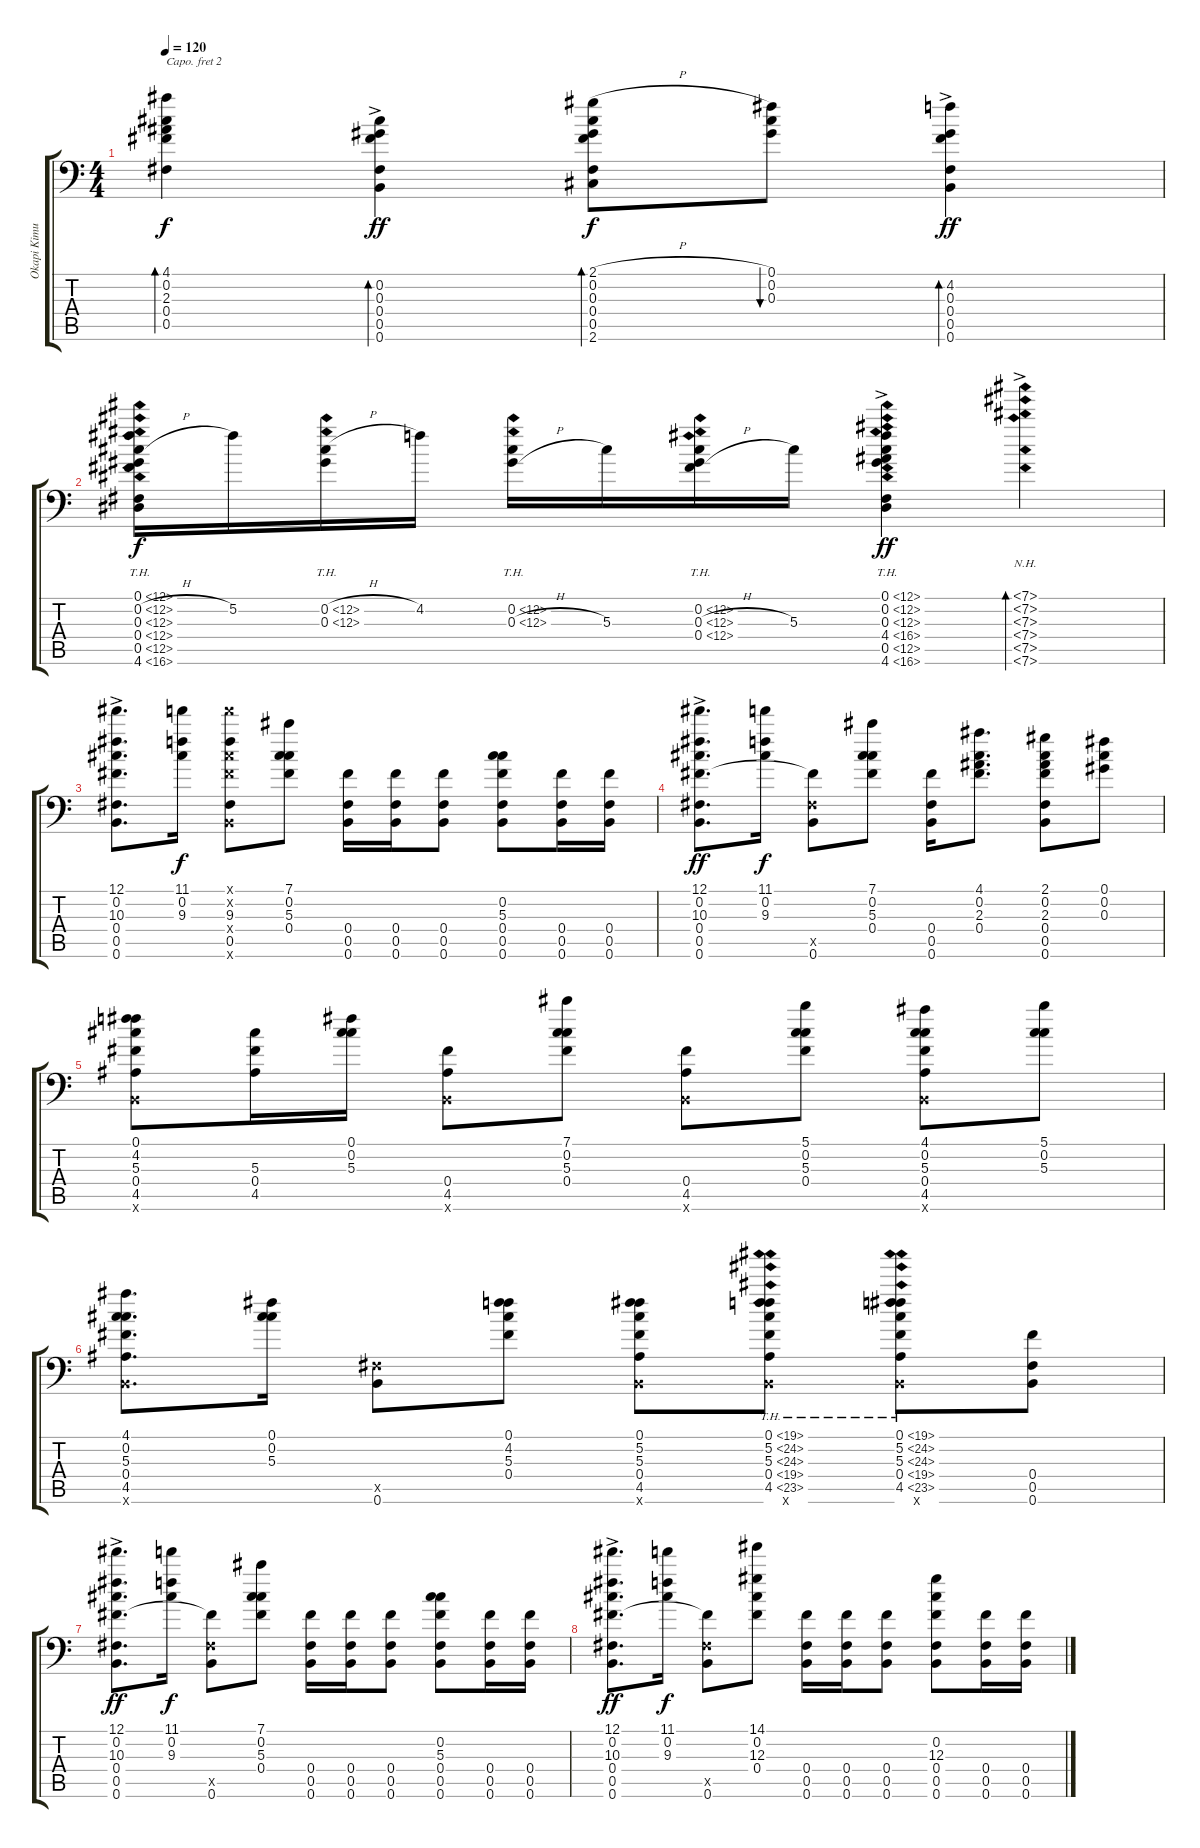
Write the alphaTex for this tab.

\track ("Okapi Kimura" "Okapi Kimu") {instrument acousticguitarsteel}
\staff {score tabs}
\capo 2
\tuning (E4 B3 Gb3 E3 E2 A1) {hide}
\ts (4 4)
\tempo 120
\clef f4
\ks c
(4.1 0.2 2.3 0.4 0.5).4{bd 60 dy f} (0.2 0.3 0.4{ac} 0.5{ac} 0.6{ac}).4{bd 60 dy ff} (2.1{h} 0.2 0.3 0.4 0.5 2.6).8{bd 60 dy f} (0.1 0.2 0.3).8{bu 60} (4.2 0.3 0.4 0.5{ac} 0.6{ac}).4{bd 60 dy ff} |
(0.1{th 12} 0.2{th 12 h} 0.3{th 12} 0.4{th 12} 0.5{th 12} 4.6{th 12}).16{dy f} 5.2.16 (0.2{th 12 h} 0.3{th 12}).16 4.2.16 (0.2{th 12} 0.3{th 12 h}).16 5.3.16 (0.2{th 12} 0.3{th 12 h} 0.4{th 12}).16 5.3.16 (0.1{th 12 ac} 0.2{th 12 ac} 0.3{th 12 ac} 4.4{th 12 ac} 0.5{th 12 ac} 4.6{th 12 ac}).4{dy ff} (7.1{nh ac} 7.2{nh ac} 7.3{nh ac} 7.4{nh ac} 7.5{nh ac} 7.6{nh ac}).4{bd 60} |
(12.1{ac} 0.2{ac} 10.3{ac} 0.4{ac} 0.5{ac} 0.6).8{d} (11.1 0.2 9.3).16{dy f} (11.1{x} 0.2{x} 9.3 0.4{x} 0.5 0.6{x}).8 (7.1 0.2 5.3 0.4).8 (0.4 0.5 0.6).16 (0.4 0.5 0.6).16 (0.4 0.5 0.6).8 (0.2 5.3 0.4 0.5 0.6).8 (0.4 0.5 0.6).16 (0.4 0.5 0.6).16 |
(12.1{ac} 0.2{ac} 10.3{ac} 0.4{ac} 0.5{ac} 0.6).8{d dy ff} (11.1 0.2 9.3).16{dy f} (0.4{t} 0.5{x} 0.6).8 (7.1 0.2 5.3 0.4).8 (0.4 0.5 0.6).16 (4.1 0.2 2.3 0.4).8{d} (2.1 0.2 2.3 0.4 0.5 0.6).8 (0.1 0.2 0.3).8 |
(0.1 4.2 5.3 0.4 4.5 0.6{x}).8 (5.3 0.4 4.5).16 (0.1 0.2 5.3).16 (0.4 4.5 0.6{x}).8 (7.1 0.2 5.3 0.4).8 (0.4 4.5 0.6{x}).8 (5.1 0.2 5.3 0.4).8 (4.1 0.2 5.3 0.4 4.5 0.6{x}).8 (5.1 0.2 5.3).8 |
(4.1 0.2 5.3 0.4 4.5 0.6{x}).8{d} (0.1 0.2 5.3).16 (0.5{x} 0.6).8 (0.1 4.2 5.3 0.4).8 (0.1 5.2 5.3 0.4 4.5 0.6{x}).8 (0.1{th 19} 5.2{th 19} 5.3{th 19} 0.4{th 19} 4.5{th 19} 0.6{x}).8 (0.1{th 19} 5.2{th 19} 5.3{th 19} 0.4{th 19} 4.5{th 19} 0.6{x}).8 (0.4 0.5 0.6).8 |
(12.1{ac} 0.2{ac} 10.3{ac} 0.4{ac} 0.5{ac} 0.6).8{d dy ff} (11.1 0.2 9.3).16{dy f} (0.4{t} 0.5{x} 0.6).8 (7.1 0.2 5.3 0.4).8 (0.4 0.5 0.6).16 (0.4 0.5 0.6).16 (0.4 0.5 0.6).8 (0.2 5.3 0.4 0.5 0.6).8 (0.4 0.5 0.6).16 (0.4 0.5 0.6).16 |
(12.1{ac} 0.2{ac} 10.3{ac} 0.4{ac} 0.5{ac} 0.6).8{d dy ff} (11.1 0.2 9.3).16{dy f} (0.4{t} 0.5{x} 0.6).8 (14.1 0.2 12.3 0.4).8 (0.4 0.5 0.6).16 (0.4 0.5 0.6).16 (0.4 0.5 0.6).8 (0.2 12.3 0.4 0.5 0.6).8 (0.4 0.5 0.6).16 (0.4 0.5 0.6).16
